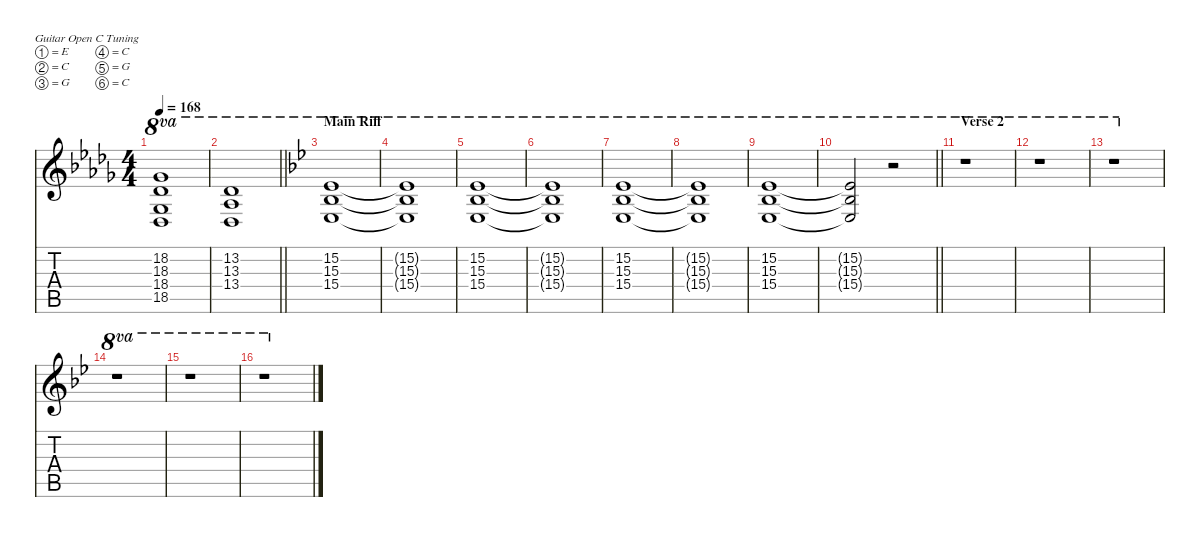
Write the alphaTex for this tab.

\defaultSystemsLayout 4
\hideDynamics
\bracketExtendMode nobrackets
\singleTrackTrackNamePolicy hidden
\multiTrackTrackNamePolicy hidden
\firstSystemTrackNameMode fullname
\firstSystemTrackNameOrientation horizontal
\otherSystemsTrackNameOrientation horizontal
\track ("Keys Right Hand" "led.synth.") {instrument lead2sawtooth}
\staff {score tabs}
\tuning (E4 C4 G3 C3 G2 C2)
\ts (4 4)
\tempo 168
\clef g2
\ks db
(18.2{acc b} 18.3{acc b} 18.4{acc b} 18.5{acc b}).1{ot 8va dy f beam Up} |
\barLineRight lightlight
(13.2{acc b} 13.3{acc b} 13.4{acc b}).1{ot 8va beam Up} |
\section ("" "Main Riff")
\ks bb
(15.2{acc b} 15.3{acc b} 15.4{acc b}).1{ot 8va beam Up} |
(15.2{t acc b} 15.3{t acc b} 15.4{t acc b}).1{ot 8va beam Up} |
(15.2{acc b} 15.3{acc b} 15.4{acc b}).1{ot 8va beam Up} |
(15.2{t acc b} 15.3{t acc b} 15.4{t acc b}).1{ot 8va beam Up} |
(15.2{acc b} 15.3{acc b} 15.4{acc b}).1{ot 8va beam Up} |
(15.2{t acc b} 15.3{t acc b} 15.4{t acc b}).1{ot 8va beam Up} |
(15.2{acc b} 15.3{acc b} 15.4{acc b}).1{ot 8va beam Up} |
\barLineRight lightlight
(15.2{t acc b} 15.3{t acc b} 15.4{t acc b}).2{ot 8va beam Up} r.2{ot 8va beam Up} |
\section ("" "Verse 2")
r.1{ot 8va beam Down} |
r.1{ot 8va beam Down} |
r.1{ot 8va beam Down} |
r.1{ot 8va beam Down} |
r.1{ot 8va beam Down} |
r.1{ot 8va beam Down}
